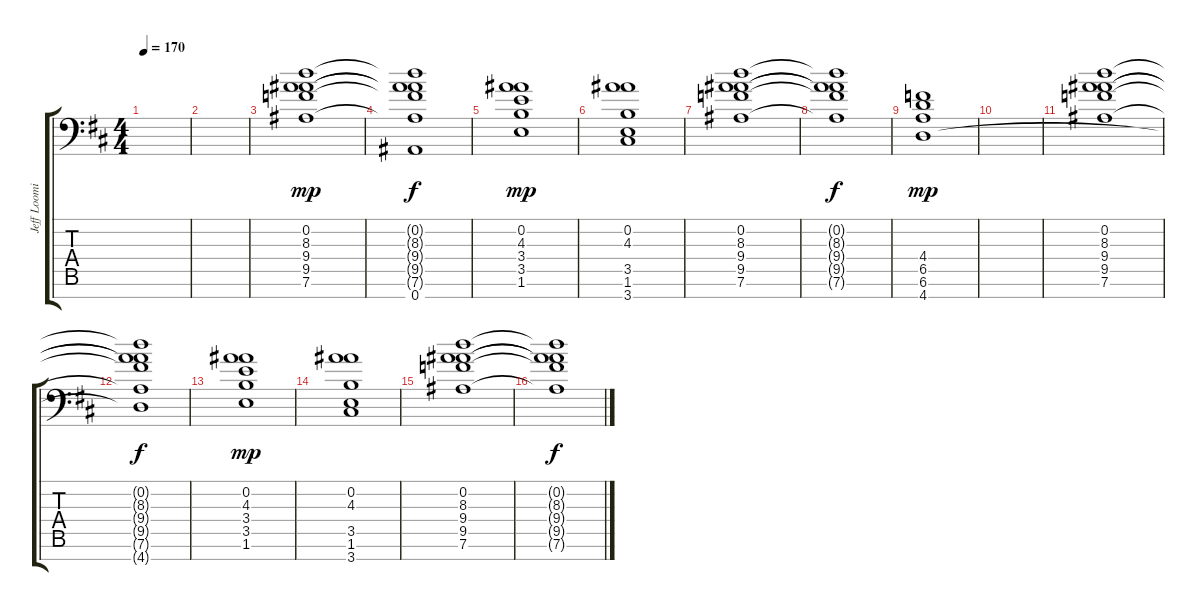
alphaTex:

\track ("Jeff Loomis Lead" "Jeff Loomi") {instrument distortionguitar}
\staff {score tabs}
\tuning (Eb4 Bb3 Gb3 Db3 Ab2 Eb2 Bb1) {hide}
\ts (4 4)
\tempo 170
\clef f4
\ks d
|
|
(0.2 8.3 9.4 9.5 7.6).1{dy mp} |
(0.2{t} 8.3{t} 9.4{t} 9.5{t} 7.6{t} 0.7).1{dy f} |
(0.2 4.3 3.4 3.5 1.6).1{dy mp} |
(0.2 4.3 3.5 1.6 3.7).1 |
(0.2 8.3 9.4 9.5 7.6).1 |
(0.2{t} 8.3{t} 9.4{t} 9.5{t} 7.6{t}).1{dy f} |
(4.4 6.5 6.6 4.7).1{dy mp} |
|
(0.2 8.3 9.4 9.5 7.6).1 |
(0.2{t} 8.3{t} 9.4{t} 9.5{t} 7.6{t} 4.7{t}).1{dy f} |
(0.2 4.3 3.4 3.5 1.6).1{dy mp} |
(0.2 4.3 3.5 1.6 3.7).1 |
(0.2 8.3 9.4 9.5 7.6).1 |
(0.2{t} 8.3{t} 9.4{t} 9.5{t} 7.6{t}).1{dy f}
